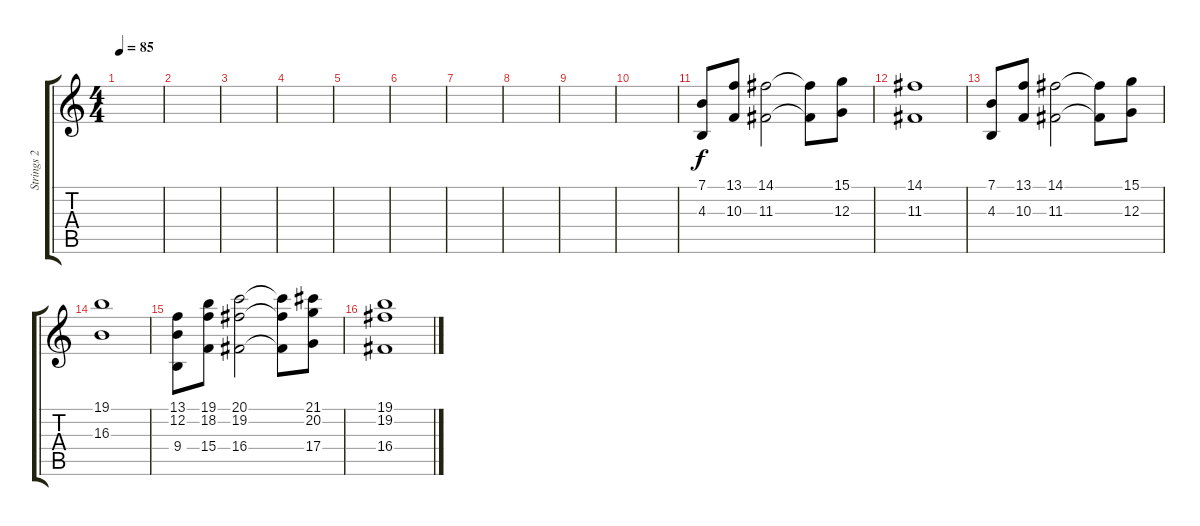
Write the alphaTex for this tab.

\track ("Strings 2" "Strings 2") {instrument stringensemble1}
\staff {score tabs}
\tuning (E4 B3 G3 D3 A2 E2) {hide}
\ts (4 4)
\tempo 85
\clef g2
\ks c
|
|
|
|
|
|
|
|
|
|
(7.1 4.3).8 (13.1 10.3).8 (14.1 11.3).2 (14.1{t} 11.3{t}).8 (15.1 12.3).8 |
(14.1 11.3).1 |
(7.1 4.3).8 (13.1 10.3).8 (14.1 11.3).2 (14.1{t} 11.3{t}).8 (15.1 12.3).8 |
(19.1 16.3).1 |
(13.1 12.2 9.4).8 (19.1 18.2 15.4).8 (20.1 19.2 16.4).2 (20.1{t} 19.2{t} 16.4{t}).8 (21.1 20.2 17.4).8 |
(19.1 19.2 16.4).1
